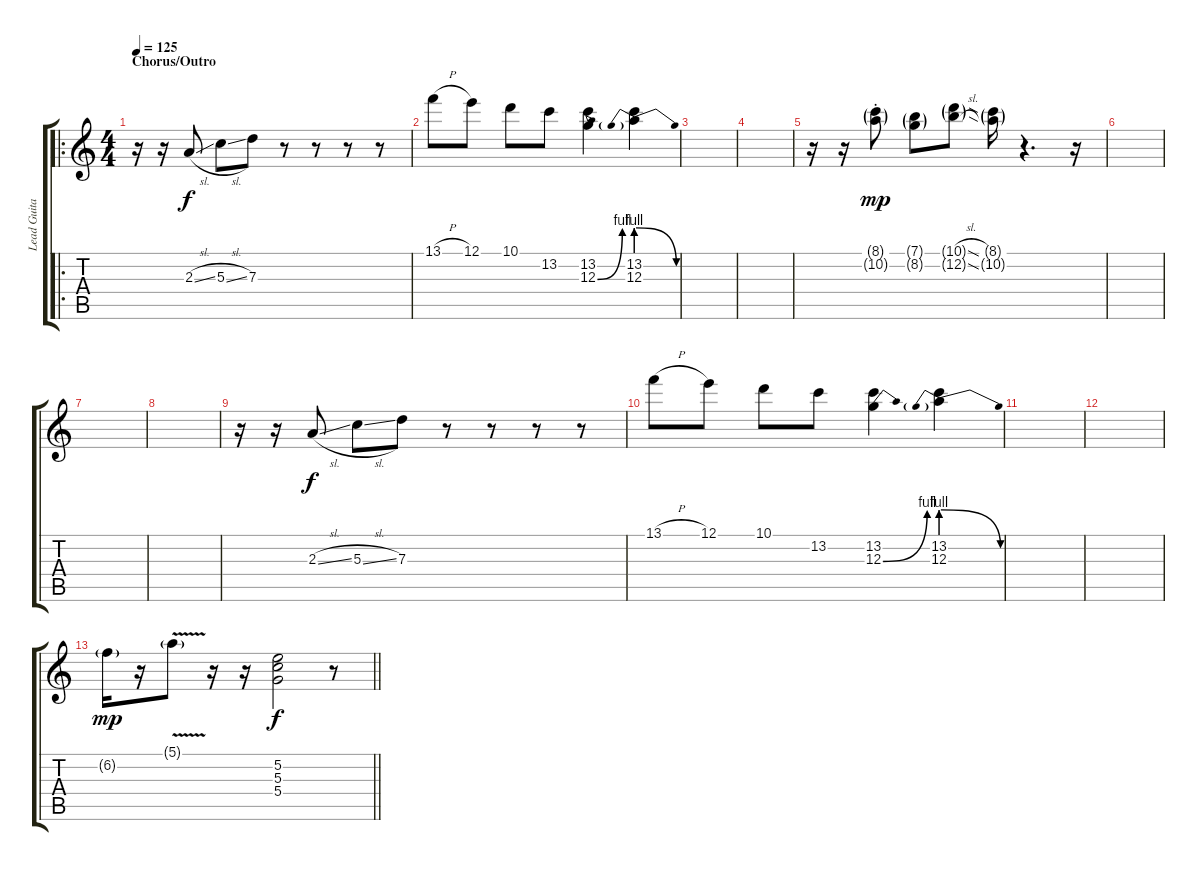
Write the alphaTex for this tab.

\track ("Lead Guitar" "Lead Guita") {instrument electricguitarclean}
\staff {score tabs}
\tuning (E4 B3 G3 D3 A2 E2) {hide}
\ro
\ts (4 4)
\section ("" "Chorus/Outro")
\tempo 125
\clef g2
\ks c
r.16{dy f} r.16 2.3{sl}.8 5.3{sl}.8 7.3.8 r.8 r.8 r.8 r.8 |
13.1{h}.8 12.1.8 10.1.8 13.2.8 (13.2 12.3{be (bend 0 0 60 4)}).4 (13.2 12.3{be (prebendrelease 0 4 60 0)}).4 |
|
|
r.16 r.16 (8.1{g st} 10.2{g st}).8{dy mp} (7.1{g} 8.2{g}).8 (10.1{sl g} 12.2{sl g}).8 (8.1{g} 10.2{g}).16 r.4{d} r.16 |
|
|
|
r.16 r.16 2.3{sl}.8{dy f} 5.3{sl}.8 7.3.8 r.8 r.8 r.8 r.8 |
13.1{h}.8 12.1.8 10.1.8 13.2.8 (13.2 12.3{be (bend 0 0 60 4)}).4 (13.2 12.3{be (prebendrelease 0 4 60 0)}).4 |
|
|
\barLineRight lightlight
6.2{g}.16{dy mp} r.16 5.1{v g}.8 r.16 r.16 (5.2 5.3 5.4).2{dy f} r.8
